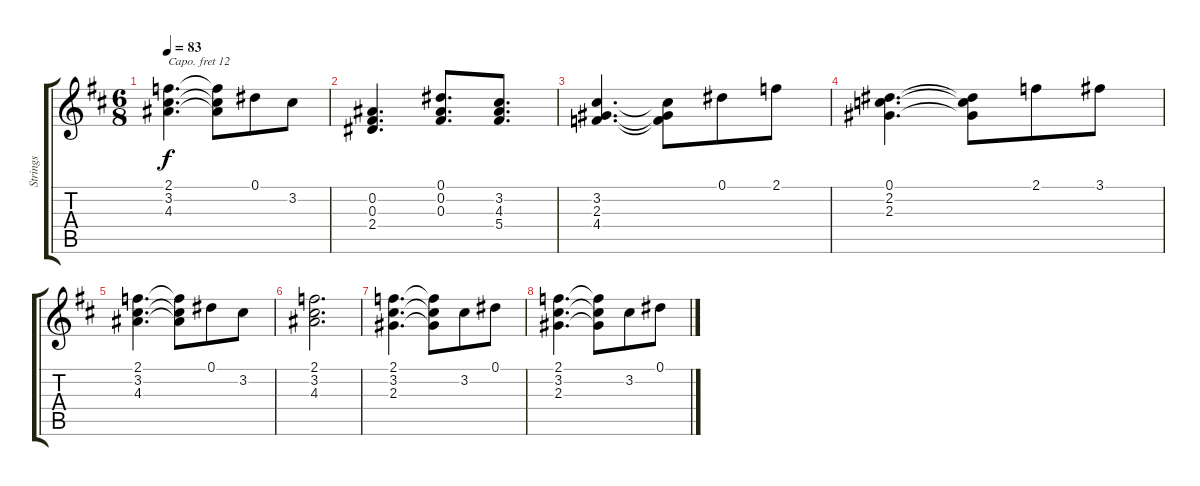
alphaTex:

\track ("Strings" "Strings") {instrument pad2warm}
\staff {score tabs}
\capo 12
\tuning (Eb4 Bb3 Gb3 Db3 Ab2 Eb2) {hide}
\ts (6 8)
\tempo 83
\clef g2
\ks d
(2.1 3.2 4.3).4{d dy f} (2.1{t} 3.2{t} 4.3{t}).8 0.1.8 3.2.8 |
(0.2 0.3 2.4).4{d} (0.1 0.2 0.3).8{d} (3.2 4.3 5.4).8{d} |
(3.2 2.3 4.4).4{d} (3.2{t} 2.3{t} 4.4{t}).8 0.1.8 2.1.8 |
(0.1 2.2 2.3).4{d} (0.1{t} 2.2{t} 2.3{t}).8 2.1.8 3.1.8 |
(2.1 3.2 4.3).4{d} (2.1{t} 3.2{t} 4.3{t}).8 0.1.8 3.2.8 |
(2.1 3.2 4.3).2{d} |
(2.1 3.2 2.3).4{d} (2.1{t} 3.2{t} 2.3{t}).8 3.2.8 0.1.8 |
(2.1 3.2 2.3).4{d} (2.1{t} 3.2{t} 2.3{t}).8 3.2.8 0.1.8
